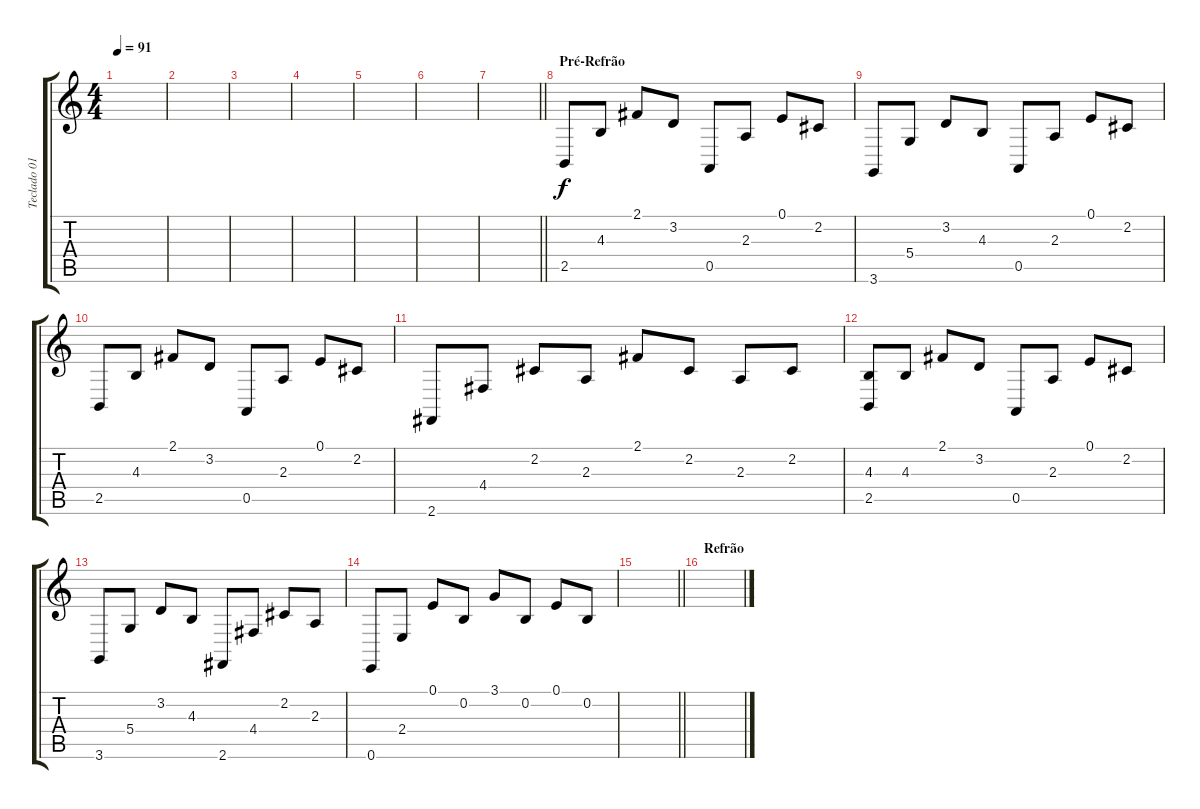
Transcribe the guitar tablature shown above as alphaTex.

\track ("Teclado 01" "Teclado 01") {instrument acousticgrandpiano}
\staff {score tabs}
\tuning (E4 B3 G3 D3 A2 E2) {hide}
\ts (4 4)
\tempo 91
\clef g2
\ks c
|
|
|
|
|
|
\barLineRight lightlight
|
\section ("" "Pré-Refrão")
2.5.8 4.3.8 2.1.8 3.2.8 0.5.8 2.3.8 0.1.8 2.2.8 |
3.6.8 5.4.8 3.2.8 4.3.8 0.5.8 2.3.8 0.1.8 2.2.8 |
2.5.8 4.3.8 2.1.8 3.2.8 0.5.8 2.3.8 0.1.8 2.2.8 |
2.6.8 4.4.8 2.2.8 2.3.8 2.1.8 2.2.8 2.3.8 2.2.8 |
(4.3 2.5).8 4.3.8 2.1.8 3.2.8 0.5.8 2.3.8 0.1.8 2.2.8 |
3.6.8 5.4.8 3.2.8 4.3.8 2.6.8 4.4.8 2.2.8 2.3.8 |
0.6.8 2.4.8 0.1.8 0.2.8 3.1.8 0.2.8 0.1.8 0.2.8 |
\barLineRight lightlight
|
\section ("" "Refrão")
